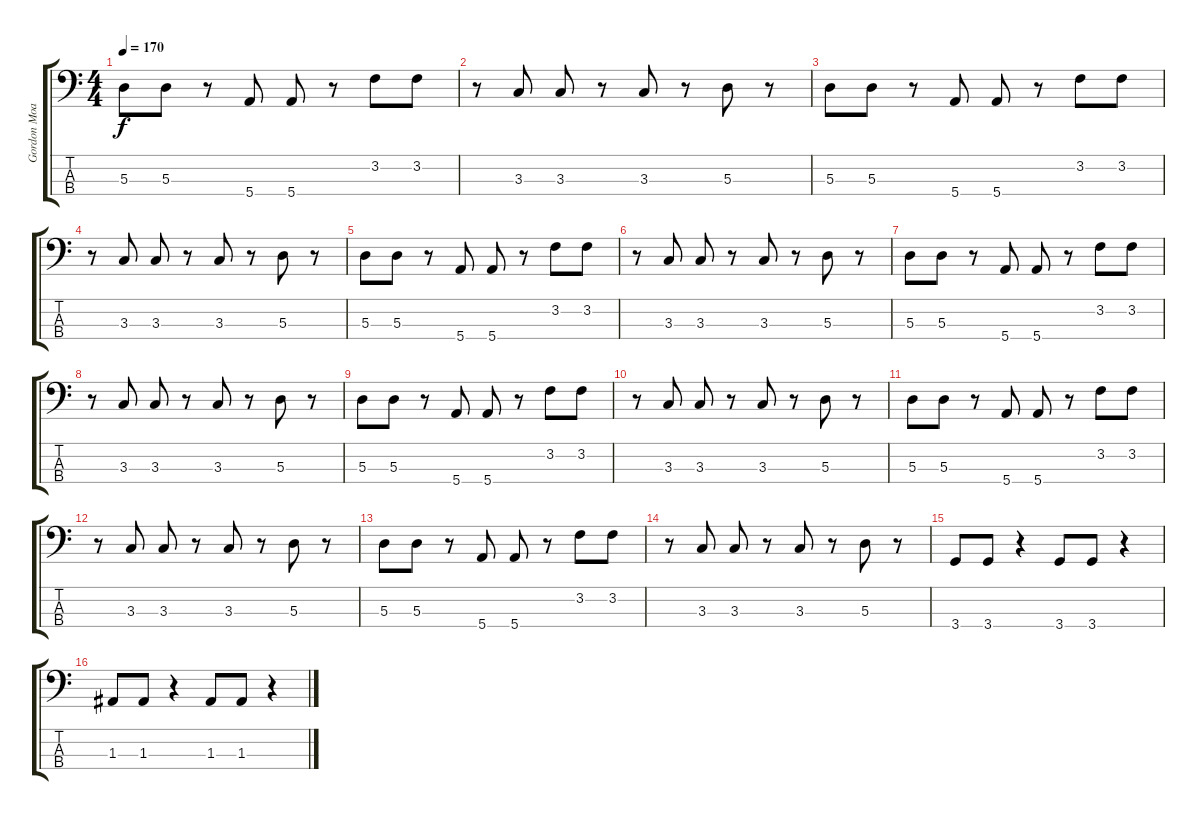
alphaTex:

\track ("Gordon Moakes" "Gordon Moa") {instrument electricbassfinger}
\staff {score tabs}
\tuning (G2 D2 A1 E1) {hide}
\ts (4 4)
\tempo 170
\clef f4
\ks c
5.3.8{dy f} 5.3.8 r.8 5.4.8 5.4.8 r.8 3.2.8 3.2.8 |
r.8 3.3.8 3.3.8 r.8 3.3.8 r.8 5.3.8 r.8 |
5.3.8 5.3.8 r.8 5.4.8 5.4.8 r.8 3.2.8 3.2.8 |
r.8 3.3.8 3.3.8 r.8 3.3.8 r.8 5.3.8 r.8 |
5.3.8 5.3.8 r.8 5.4.8 5.4.8 r.8 3.2.8 3.2.8 |
r.8 3.3.8 3.3.8 r.8 3.3.8 r.8 5.3.8 r.8 |
5.3.8 5.3.8 r.8 5.4.8 5.4.8 r.8 3.2.8 3.2.8 |
r.8 3.3.8 3.3.8 r.8 3.3.8 r.8 5.3.8 r.8 |
5.3.8 5.3.8 r.8 5.4.8 5.4.8 r.8 3.2.8 3.2.8 |
r.8 3.3.8 3.3.8 r.8 3.3.8 r.8 5.3.8 r.8 |
5.3.8 5.3.8 r.8 5.4.8 5.4.8 r.8 3.2.8 3.2.8 |
r.8 3.3.8 3.3.8 r.8 3.3.8 r.8 5.3.8 r.8 |
5.3.8 5.3.8 r.8 5.4.8 5.4.8 r.8 3.2.8 3.2.8 |
r.8 3.3.8 3.3.8 r.8 3.3.8 r.8 5.3.8 r.8 |
3.4.8 3.4.8 r.4 3.4.8 3.4.8 r.4 |
1.3.8 1.3.8 r.4 1.3.8 1.3.8 r.4
